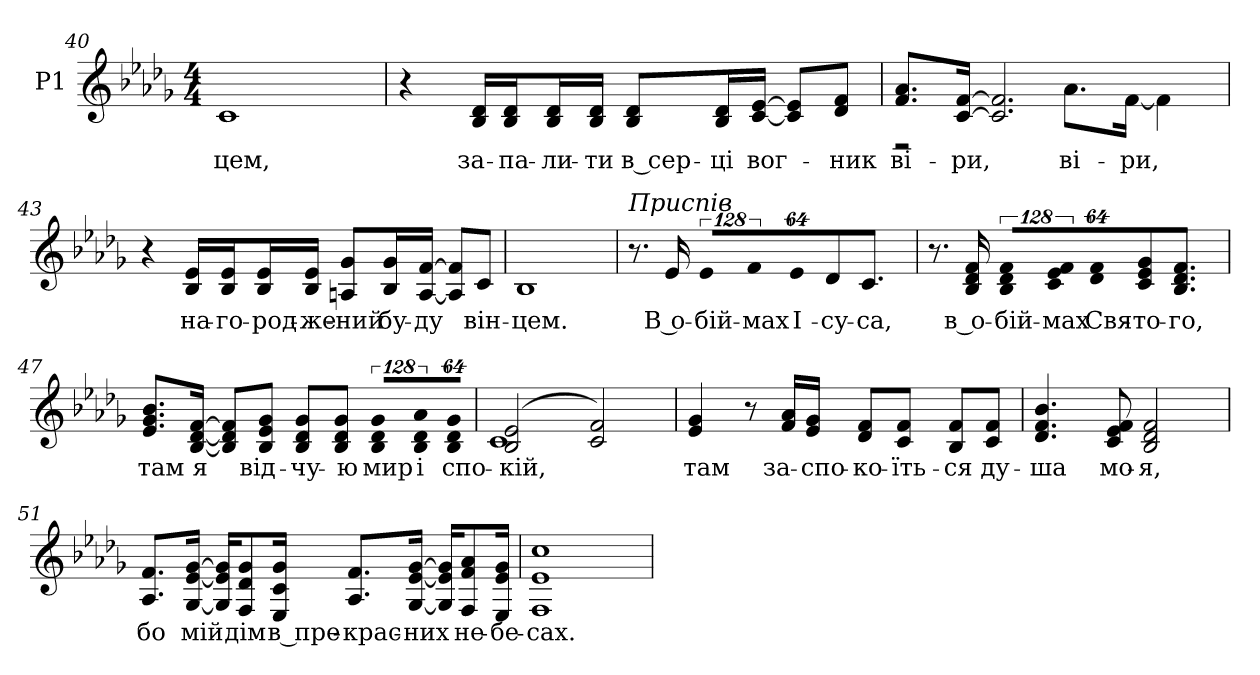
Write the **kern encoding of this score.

**kern	**text
*part1	*part1
*staff1	*staff1
*I"P1	*
*clefG2	*
*k[b-e-a-d-g-]	*
*b-:	*
*M4/4	*
=40	=40
!	!LO:LY:b:color=#000000
1ci	-цем,
=41	=41
4r	.
!	!LO:LY:b:color=#000000
16B-i/ 16d-i/LL	за-
!	!LO:LY:b:color=#000000
16B-i/ 16d-i/J	-па-
!	!LO:LY:b:color=#000000
16B-i/ 16d-i/L	-ли-
!	!LO:LY:b:color=#000000
16B-i/ 16d-i/JJ	-ти
!	!LO:LY:b:color=#000000
8B-i/ 8d-i/L	в сер-
!	!LO:LY:b:color=#000000
16B-i/ 16d-i/L	-ці
!	!LO:LY:b:color=#000000
[<16ci/ [>16e-i/JJ	вог-
8ci]/ 8e-i]/L	.
!	!LO:LY:b:color=#000000
8d-i/ 8fi/J	-ник
!!LO:LB:g=z
=42	=42
!	!LO:LY:b:color=#000000
*^	*
8.fi/ 8.a-i/L	2r	ві-
!	!	!LO:LY:b:color=#000000
[>16ci/ [>16fi/Jk	.	-ри,
2.ci/] 2.fi]	.	.
!	!	!LO:LY:b:color=#000000
.	8.a-i\L	ві-
!	!	!LO:LY:b:color=#000000
.	[<16fi\Jk	-ри,
.	4fi\]	.
*v	*v	*
=43	=43
4r	.
!	!LO:LY:b:color=#000000
16B-i/ 16e-i/LL	на-
!	!LO:LY:b:color=#000000
16B-i/ 16e-i/J	-го-
!	!LO:LY:b:color=#000000
16B-i/ 16e-i/L	-род-
!	!LO:LY:b:color=#000000
16B-i/ 16e-i/JJ	-же-
!	!LO:LY:b:color=#000000
8Ani/ 8g-i/L	-ний
!	!LO:LY:b:color=#000000
16B-i/ 16g-i/L	бу-
!	!LO:LY:b:color=#000000
[<16Ai/ [>16fi/JJ	-ду
8Ai]/ 8fi]/L	.
!	!LO:LY:b:color=#000000
8ci/J	він-
=44	=44
!	!LO:LY:b:color=#000000
1B-i	-цем.
=45	=45
!LO:TX:a:i:t=Приспів	!
8.r	.
!	!LO:LY:b:color=#000000
16e-i/	В о-
!LO:N:vis=8	!
!	!LO:LY:b:color=#000000
1024%85e-i/L	-бій-
!LO:N:vis=8	!
!	!LO:LY:b:color=#000000
1024%85fi/	-мах
!LO:N:vis=8	!
!	!LO:LY:b:color=#000000
512%43e-i/J	І-
!	!LO:LY:b:color=#000000
8d-i/	-су-
!	!LO:LY:b:color=#000000
4.ci/	-са,
!!LO:LB:g=z
=46	=46
8.r	.
!	!LO:LY:b:color=#000000
16B-i/ 16d-i 16fi	в о-
!LO:N:vis=8	!
!	!LO:LY:b:color=#000000
1024%85B-i/ 1024%85d-i/ 1024%85fi/L	-бій-
!LO:N:vis=8	!
!	!LO:LY:b:color=#000000
1024%85ci/ 1024%85e-i/ 1024%85fi/	-мах
!LO:N:vis=8	!
!	!LO:LY:b:color=#000000
512%43d-i/ 512%43fi/J	Свя-
!	!LO:LY:b:color=#000000
8ci/ 8e-i 8g-i	-то-
!	!LO:LY:b:color=#000000
4.B-i/ 4.d-i 4.fi	-го,
=47	=47
!	!LO:LY:b:color=#000000
8.e-i/ 8.g-i/ 8.b-i/L	там
!	!LO:LY:b:color=#000000
[<16B-i/ [<16d-i/ [>16fi/Jk	я
8B-i]/ 8d-i]/ 8fi]/L	.
!	!LO:LY:b:color=#000000
8B-i/ 8e-i/ 8g-i/J	від-
!	!LO:LY:b:color=#000000
8B-i/ 8d-i/ 8g-i/L	-чу-
!	!LO:LY:b:color=#000000
8B-i/ 8d-i/ 8g-i/J	-ю
!LO:N:vis=8	!
!	!LO:LY:b:color=#000000
1024%85B-i/ 1024%85d-i/ 1024%85g-i/L	мир
!LO:N:vis=8	!
!	!LO:LY:b:color=#000000
1024%85B-i/ 1024%85d-i/ 1024%85a-i/	і
!LO:N:vis=8	!
!	!LO:LY:b:color=#000000
512%43B-i/ 512%43d-i/ 512%43g-i/J	спо-
=48	=48
!	!LO:LY:b:color=#000000
*^	*
(2B-i/ 2e-i	1ci	-кій,
2ci/ 2fi)	.	.
*v	*v	*
=49	=49
!	!LO:LY:b:color=#000000
4e-i/ 4g-i	там
8r	.
!	!LO:LY:b:color=#000000
16fi/ 16a-i/LL	за-
!	!LO:LY:b:color=#000000
16e-i/ 16g-i/JJ	-спо-
!	!LO:LY:b:color=#000000
8d-i/ 8fi/L	-ко-
!	!LO:LY:b:color=#000000
8ci/ 8fi/J	-їть-
!	!LO:LY:b:color=#000000
8B-i/ 8fi/L	-ся
!	!LO:LY:b:color=#000000
8ci/ 8fi/J	ду-
!!LO:LB:g=z
=50	=50
!	!LO:LY:b:color=#000000
4.d-i/ 4.fi 4.b-i	-ша
!	!LO:LY:b:color=#000000
8ci/ 8e-i 8fi	мо-
!	!LO:LY:b:color=#000000
2B-i/ 2d-i 2fi	-я,
=51	=51
!	!LO:LY:b:color=#000000
8.A-i/ 8.fi/L	бо
!	!LO:LY:b:color=#000000
[<16G-i/ [<16e-i/ [>16g-i/Jk	мій
16G-i]/ 16e-i]/ 16g-i]/KL	.
!	!LO:LY:b:color=#000000
8Fi/ 8d-i/ 8g-i/	дім
!	!LO:LY:b:color=#000000
16E-i/ 16ci/ 16g-i/Jk	в пре-
!	!LO:LY:b:color=#000000
8.A-i/ 8.fi/L	-крас-
!	!LO:LY:b:color=#000000
[<16G-i/ [<16e-i/ [>16g-i/Jk	-них
16G-i]/ 16e-i]/ 16g-i]/KL	.
!	!LO:LY:b:color=#000000
8Fi/ 8fi/ 8a-i/	не-
!	!LO:LY:b:color=#000000
16E-i/ 16e-i/ 16g-i/Jk	-бе-
=52	=52
!	!LO:LY:b:color=#000000
1Fi 1e-i 1cci	-сах.
=	=
*-	*-
